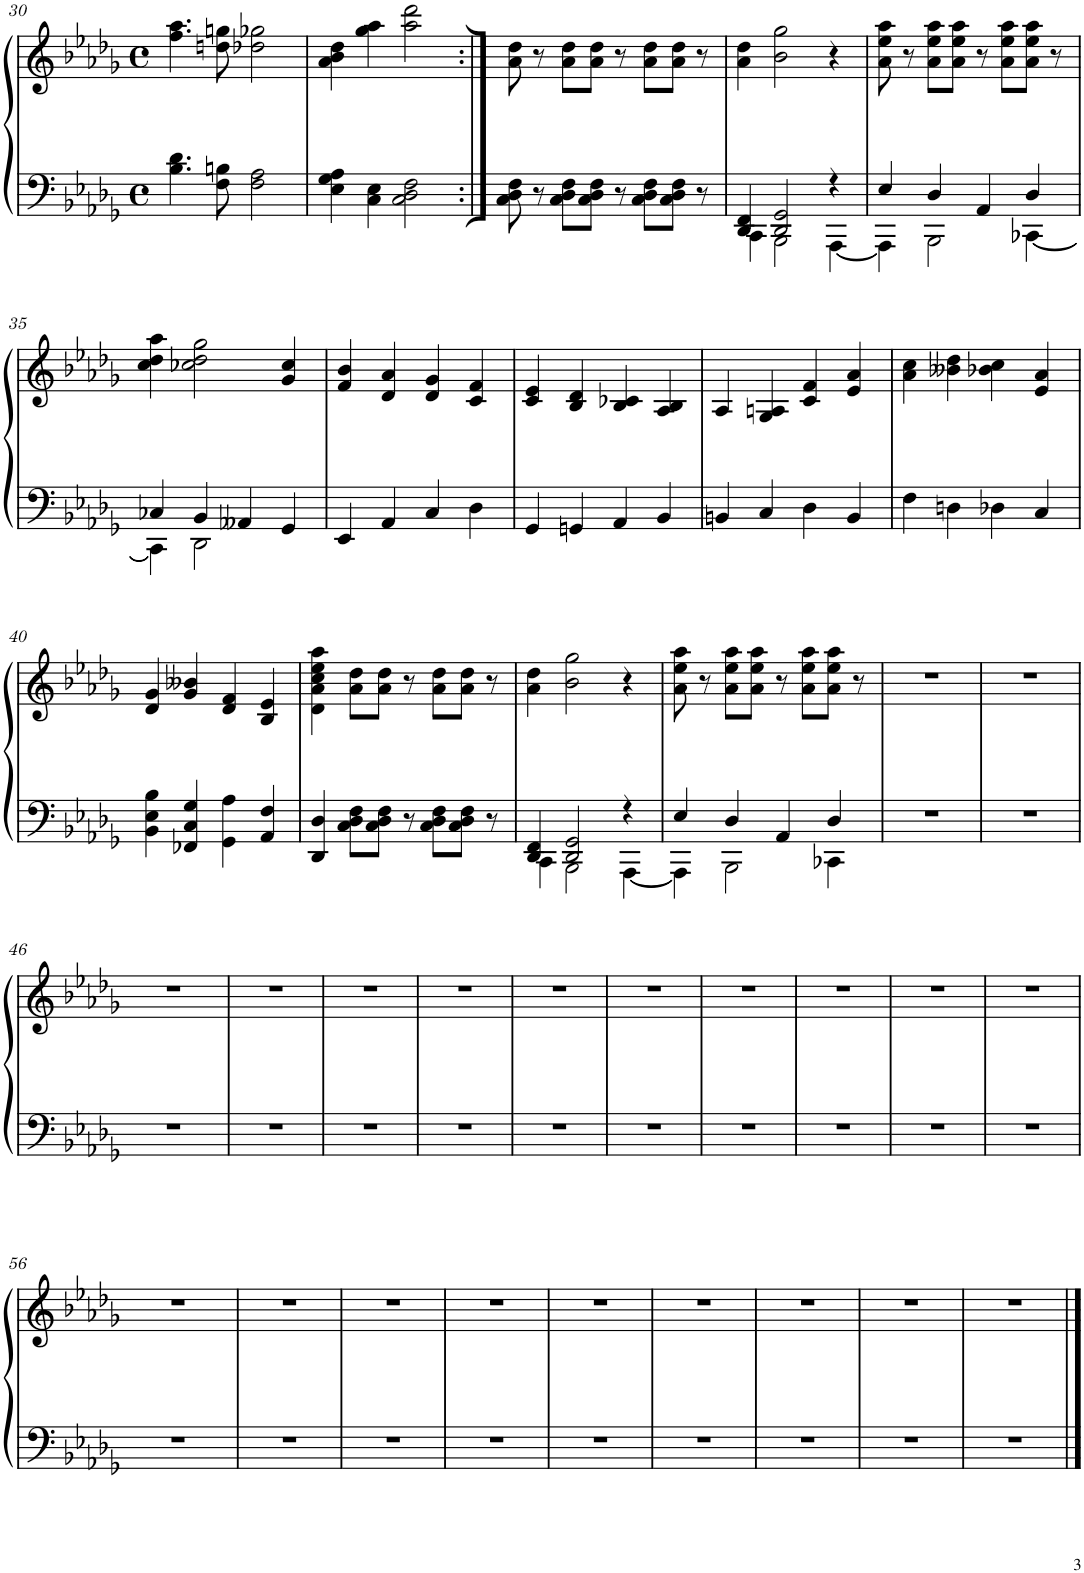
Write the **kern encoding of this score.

**kern	**kern
*part1	*part1
*staff2	*staff1
*I"Piano	*
*I'Pno.	*
!!LO:PB:g=z
*clefF4	*clefG2
*k[b-e-a-d-g-]	*k[b-e-a-d-g-]
*M4/4	*M4/4
*met(c)	*met(c)
=30	=30
4.B-\ 4.d-\	4.ff\ 4.aa-\
8F\ 8Bn\	8ddn\ 8ggn\
2F\ 2A-\	2dd-X\ 2gg-X\
=31	=31
4E-\ 4G-\ 4A-\	4a-\ 4b-\ 4dd-\
4C\ 4E-\	4gg-\ 4aa-\
2C\ 2D-\ 2F\	2aa-\ 2ddd-\
=32:|!	=32:|!
8C\ 8D-\ 8F\	8a-\ 8dd-\
8r	8r
8C\ 8D-\ 8F\L	8a-\ 8dd-\L
8C\ 8D-\ 8F\J	8a-\ 8dd-\J
8r	8r
8C\ 8D-\ 8F\L	8a-\ 8dd-\L
8C\ 8D-\ 8F\J	8a-\ 8dd-\J
8r	8r
=33	=33
*^	*
4DD-/ 4FF/	4CC\	4a-\ 4dd-\
2DD-/ 2GG-/	2BBB-\	2b-\ 2gg-\
4r	[4AAA-\	4r
=34	=34	=34
4E-/	4AAA-\]	8a-\ 8ee-\ 8aa-\
.	.	8r
4D-/	2BBB-\	8a-\ 8ee-\ 8aa-\L
.	.	8a-\ 8ee-\ 8aa-\J
4AA-/	.	8r
.	.	8a-\ 8ee-\ 8aa-\L
4D-/	[4CC-X\	8a-\ 8ee-\ 8aa-\J
.	.	8r
!!LO:LB:g=z
=35	=35	=35
4C-X/	4CC-\]	4cc\ 4dd-\ 4aa-\
4BB-/	2DD-\	2cc-X\ 2dd-\ 2gg-\
4AA--X/	.	.
4GG-/	4ryy	4g-/ 4cc-/
*v	*v	*
=36	=36
4EE-/	4f/ 4b-/
4AA-/	4d-/ 4a-/
4C/	4d-/ 4g-/
4D-\	4c/ 4f/
=37	=37
4GG-/	4c/ 4e-/
4GGn/	4B-/ 4d-/
4AA-/	4B-/ 4c-X/
4BB-/	4A-/ 4B-/
=38	=38
4BBn/	4A-/
4C/	4G-/ 4An/
4D-\	4c/ 4f/
4BB/	4e-/ 4a-/
=39	=39
4F\	4a-\ 4cc\
4Dn\	4b--X\ 4dd-\
4D-X\	4b-X\ 4cc\
4C/	4e-/ 4a-/
!!LO:LB:g=z
=40	=40
4BB-\ 4E-\ 4B-\	4d-/ 4g-/
4FF-X/ 4C/ 4G-/	4g-/ 4b--X/
4GG-\ 4A-\	4d-/ 4f/
4AA-/ 4F/	4B-/ 4e-/
=41	=41
4DD-/ 4D-/	4d-\ 4a-\ 4cc\ 4ee-\ 4aa-\
8C\ 8D-\ 8F\L	8a-\ 8dd-\L
8C\ 8D-\ 8F\J	8a-\ 8dd-\J
8r	8r
8C\ 8D-\ 8F\L	8a-\ 8dd-\L
8C\ 8D-\ 8F\J	8a-\ 8dd-\J
8r	8r
=42	=42
*^	*
4DD-/ 4FF/	4CC\	4a-\ 4dd-\
2DD-/ 2GG-/	2BBB-\	2b-\ 2gg-\
4r	[4AAA-\	4r
=43	=43	=43
4E-/	4AAA-\]	8a-\ 8ee-\ 8aa-\
.	.	8r
4D-/	2BBB-\	8a-\ 8ee-\ 8aa-\L
.	.	8a-\ 8ee-\ 8aa-\J
4AA-/	.	8r
.	.	8a-\ 8ee-\ 8aa-\L
4D-/	4CC-X\	8a-\ 8ee-\ 8aa-\J
.	.	8r
*v	*v	*
=44	=44
1r	1r
=45	=45
1r	1r
!!LO:LB:g=z
=46	=46
1r	1r
=47	=47
1r	1r
=48	=48
1r	1r
=49	=49
1r	1r
=50	=50
1r	1r
=51	=51
1r	1r
=52	=52
1r	1r
=53	=53
1r	1r
=54	=54
1r	1r
=55	=55
1r	1r
!!LO:LB:g=z
=56	=56
1r	1r
=57	=57
1r	1r
=58	=58
1r	1r
=59	=59
1r	1r
=60	=60
1r	1r
=61	=61
1r	1r
=62	=62
1r	1r
=63	=63
1r	1r
=64	=64
1r	1r
==	==
*-	*-
